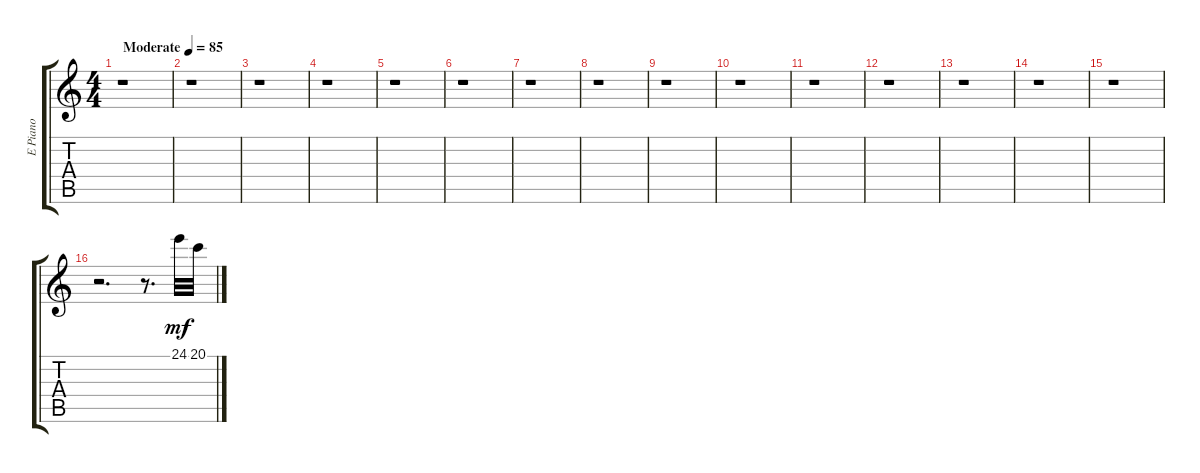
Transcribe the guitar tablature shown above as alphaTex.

\track ("E Piano" "E Piano") {instrument electricpiano1}
\staff {score tabs}
\tuning (E4 B3 G3 D3 A2 E2) {hide}
\ts (4 4)
\tempo (85 "Moderate")
\clef g2
\ks c
r.1{dy mf instrument electricpiano1} |
r.1 |
r.1 |
r.1 |
r.1 |
r.1 |
r.1 |
r.1 |
r.1 |
r.1 |
r.1 |
r.1 |
r.1 |
r.1 |
r.1 |
r.2{d} r.8{d} 24.1.32 20.1.32
